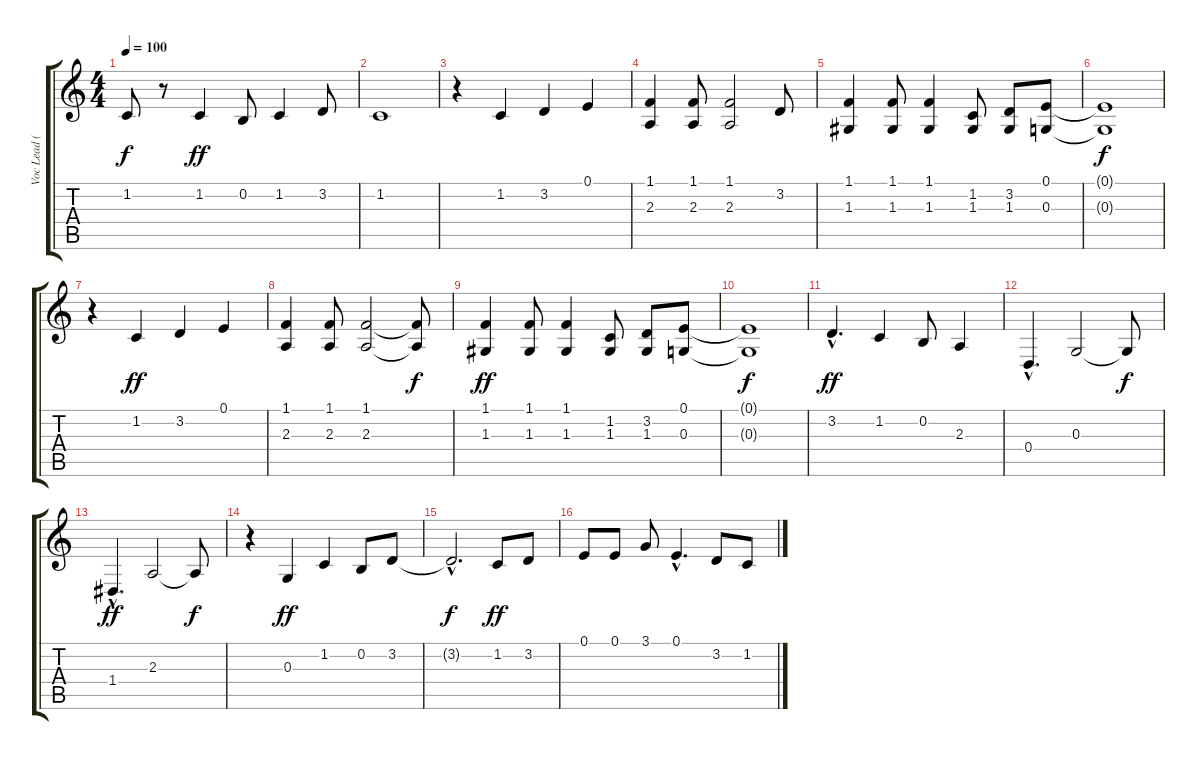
\track ("Voc Lead (Oohs)" "Voc Lead (") {instrument voiceoohs}
\staff {score tabs}
\tuning (E4 B3 G3 D3 A2 E2) {hide}
\ts (4 4)
\tempo 100
\clef g2
\ks c
1.2{t}.8{dy f} r.8 1.2.4{dy ff} 0.2.8 1.2.4 3.2.8 |
1.2.1 |
r.4 1.2.4 3.2.4 0.1.4 |
(1.1 2.3).4 (1.1 2.3).8 (1.1 2.3).2 3.2.8 |
(1.1 1.3).4 (1.1 1.3).8 (1.1 1.3).4 (1.2 1.3).8 (3.2 1.3).8 (0.1 0.3).8 |
(0.1{t} 0.3{t}).1{dy f} |
r.4 1.2.4{dy ff} 3.2.4 0.1.4 |
(1.1 2.3).4 (1.1 2.3).8 (1.1 2.3).2 (1.1{t} 2.3{t}).8{dy f} |
(1.1 1.3).4{dy ff} (1.1 1.3).8 (1.1 1.3).4 (1.2 1.3).8 (3.2 1.3).8 (0.1 0.3).8 |
(0.1{t} 0.3{t}).1{dy f} |
3.2{hac}.4{d dy ff} 1.2.4 0.2.8 2.3.4 |
0.4{hac}.4{d} 0.3.2 0.3{t}.8{dy f} |
1.4{hac}.4{d dy ff} 2.3.2 2.3{t}.8{dy f} |
r.4 0.3.4{dy ff} 1.2.4 0.2.8 3.2.8 |
3.2{hac t}.2{d dy f} 1.2.8{dy ff} 3.2.8 |
0.1.8 0.1.8 3.1.8 0.1{hac}.4{d} 3.2.8 1.2.8
